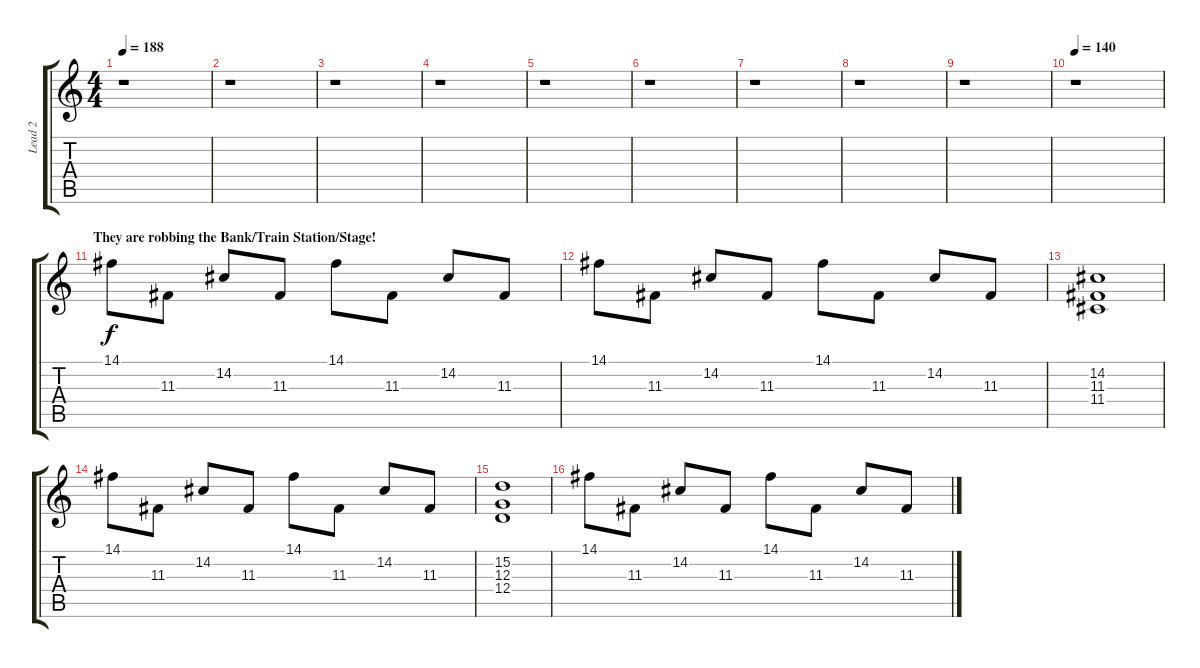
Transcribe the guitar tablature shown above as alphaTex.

\track ("Lead 2" "Lead 2") {instrument clavinet}
\staff {score tabs}
\tuning (E4 B3 G3 D3 A2 E2) {hide}
\ts (4 4)
\tempo 188
\clef g2
\ks c
r.1{dy f} |
r.1 |
r.1 |
r.1 |
r.1 |
r.1 |
r.1 |
r.1 |
r.1 |
\tempo 140
r.1{instrument flute} |
\section ("" "They are robbing the Bank/Train Station/Stage!")
14.1.8{instrument flute} 11.3.8 14.2.8 11.3.8 14.1.8 11.3.8 14.2.8 11.3.8 |
14.1.8 11.3.8 14.2.8 11.3.8 14.1.8 11.3.8 14.2.8 11.3.8 |
(14.2 11.3 11.4).1 |
14.1.8 11.3.8 14.2.8 11.3.8 14.1.8 11.3.8 14.2.8 11.3.8 |
(15.2 12.3 12.4).1 |
14.1.8 11.3.8 14.2.8 11.3.8 14.1.8 11.3.8 14.2.8 11.3.8
